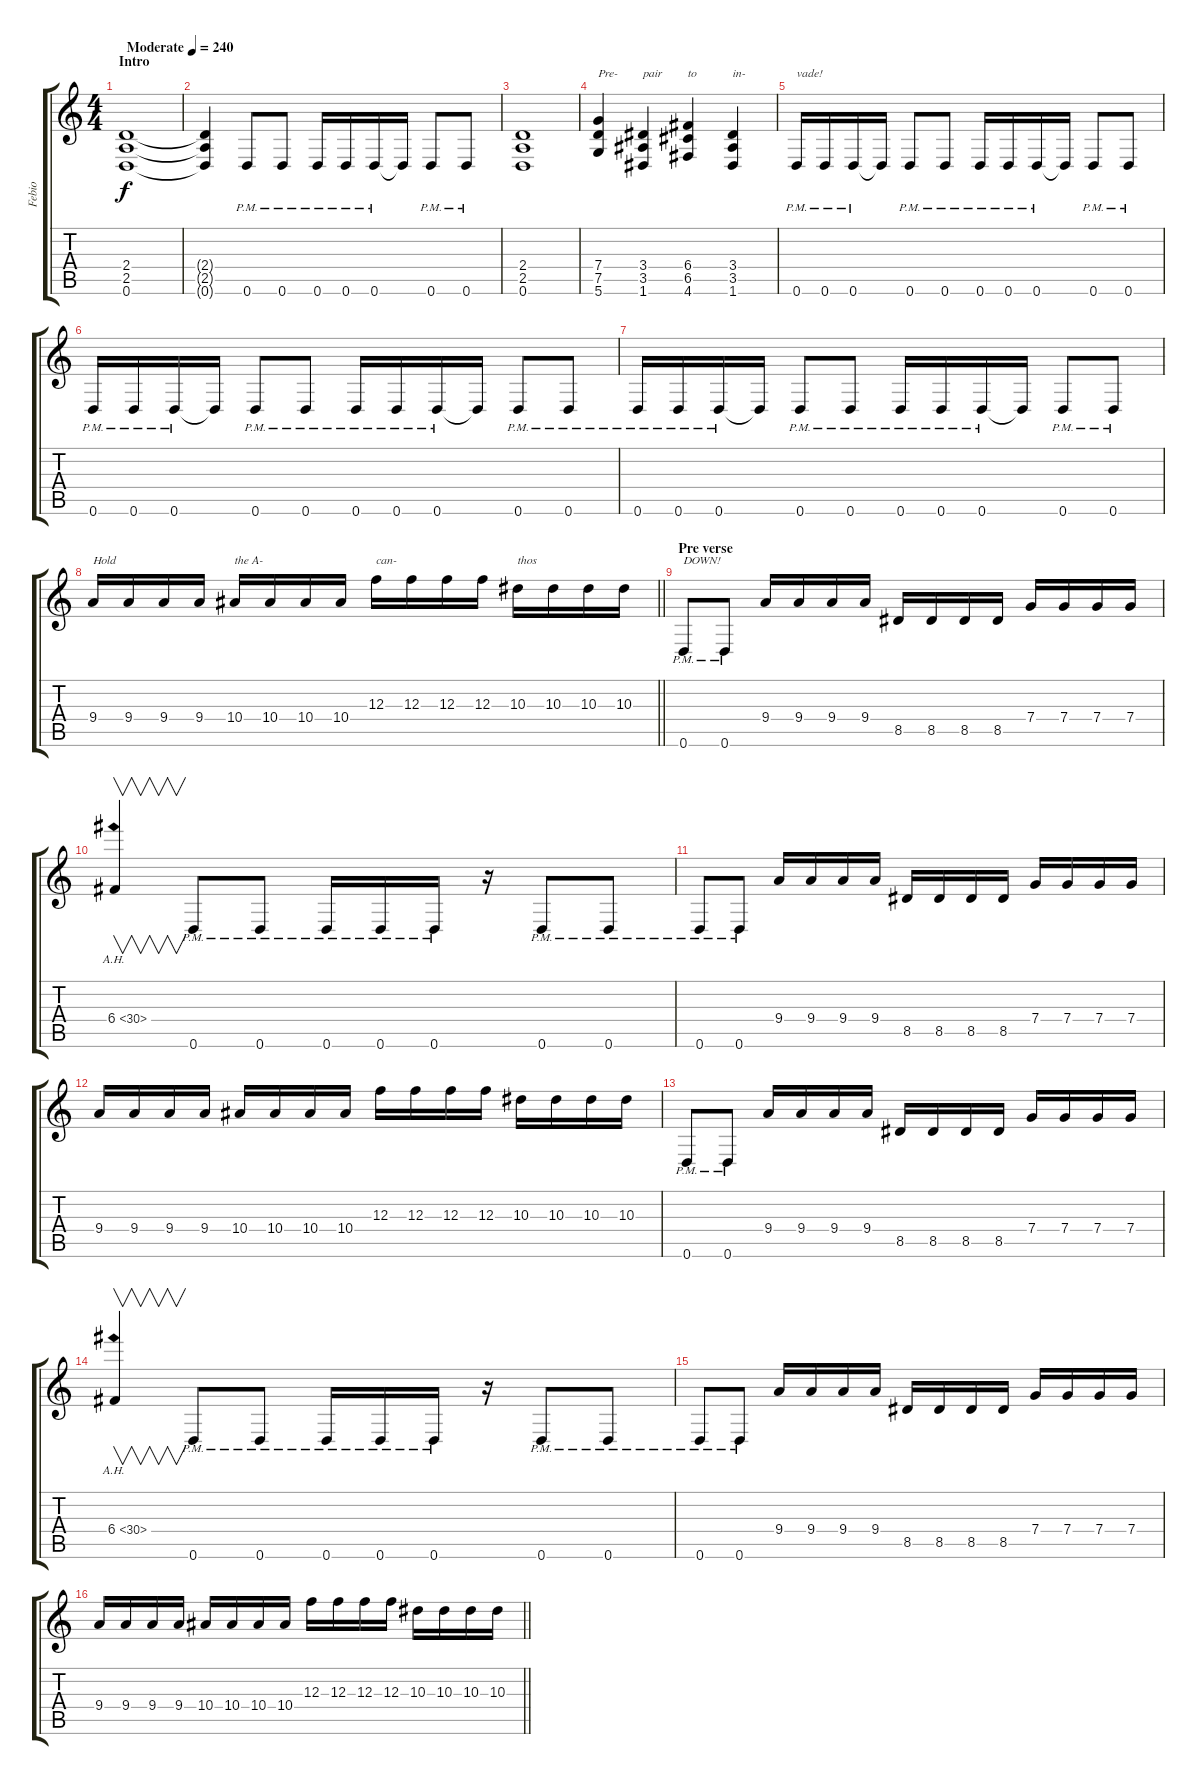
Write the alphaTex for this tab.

\track ("Febio" "Febio") {instrument distortionguitar}
\staff {score tabs}
\tuning (D4 A3 F3 C3 G2 D2) {hide}
\ts (4 4)
\section ("" "Intro")
\tempo (240 "Moderate")
\clef g2
\ks c
(2.4 2.5 0.6).1{dy f instrument distortionguitar} |
(2.4{t} 2.5{t} 0.6{t}).4 0.6{pm}.8 0.6{pm}.8 0.6{pm}.16 0.6{pm}.16 0.6{pm}.16 0.6{t}.16 0.6{pm}.8 0.6{pm}.8 |
(2.4 2.5 0.6).1 |
(7.4 7.5 5.6).4{txt "Pre-"} (3.4 3.5 1.6).4{txt "pair"} (6.4 6.5 4.6).4{txt "to"} (3.4 3.5 1.6).4{txt "in-"} |
0.6{pm}.16{txt "vade!"} 0.6{pm}.16 0.6{pm}.16 0.6{t}.16 0.6{pm}.8 0.6{pm}.8 0.6{pm}.16 0.6{pm}.16 0.6{pm}.16 0.6{t}.16 0.6{pm}.8 0.6{pm}.8 |
0.6{pm}.16 0.6{pm}.16 0.6{pm}.16 0.6{t}.16 0.6{pm}.8 0.6{pm}.8 0.6{pm}.16 0.6{pm}.16 0.6{pm}.16 0.6{t}.16 0.6{pm}.8 0.6{pm}.8 |
0.6{pm}.16 0.6{pm}.16 0.6{pm}.16 0.6{t}.16 0.6{pm}.8 0.6{pm}.8 0.6{pm}.16 0.6{pm}.16 0.6{pm}.16 0.6{t}.16 0.6{pm}.8 0.6{pm}.8 |
\barLineRight lightlight
9.4.16{txt "Hold"} 9.4.16 9.4.16 9.4.16 10.4.16{txt "the A-"} 10.4.16 10.4.16 10.4.16 12.3.16{txt "can-"} 12.3.16 12.3.16 12.3.16 10.3.16{txt "thos"} 10.3.16 10.3.16 10.3.16 |
\section ("" "Pre verse")
0.6{pm}.8{txt "DOWN!"} 0.6{pm}.8 9.4.16 9.4.16 9.4.16 9.4.16 8.5.16 8.5.16 8.5.16 8.5.16 7.4.16 7.4.16 7.4.16 7.4.16 |
6.4{ah 24}.4{v} 0.6{pm}.8 0.6{pm}.8 0.6{pm}.16 0.6{pm}.16 0.6{pm}.16 r.16 0.6{pm}.8 0.6{pm}.8 |
0.6{pm}.8 0.6{pm}.8 9.4.16 9.4.16 9.4.16 9.4.16 8.5.16 8.5.16 8.5.16 8.5.16 7.4.16 7.4.16 7.4.16 7.4.16 |
9.4.16 9.4.16 9.4.16 9.4.16 10.4.16 10.4.16 10.4.16 10.4.16 12.3.16 12.3.16 12.3.16 12.3.16 10.3.16 10.3.16 10.3.16 10.3.16 |
0.6{pm}.8 0.6{pm}.8 9.4.16 9.4.16 9.4.16 9.4.16 8.5.16 8.5.16 8.5.16 8.5.16 7.4.16 7.4.16 7.4.16 7.4.16 |
6.4{ah 24}.4{v} 0.6{pm}.8 0.6{pm}.8 0.6{pm}.16 0.6{pm}.16 0.6{pm}.16 r.16 0.6{pm}.8 0.6{pm}.8 |
0.6{pm}.8 0.6{pm}.8 9.4.16 9.4.16 9.4.16 9.4.16 8.5.16 8.5.16 8.5.16 8.5.16 7.4.16 7.4.16 7.4.16 7.4.16 |
\barLineRight lightlight
9.4.16 9.4.16 9.4.16 9.4.16 10.4.16 10.4.16 10.4.16 10.4.16 12.3.16 12.3.16 12.3.16 12.3.16 10.3.16 10.3.16 10.3.16 10.3.16
